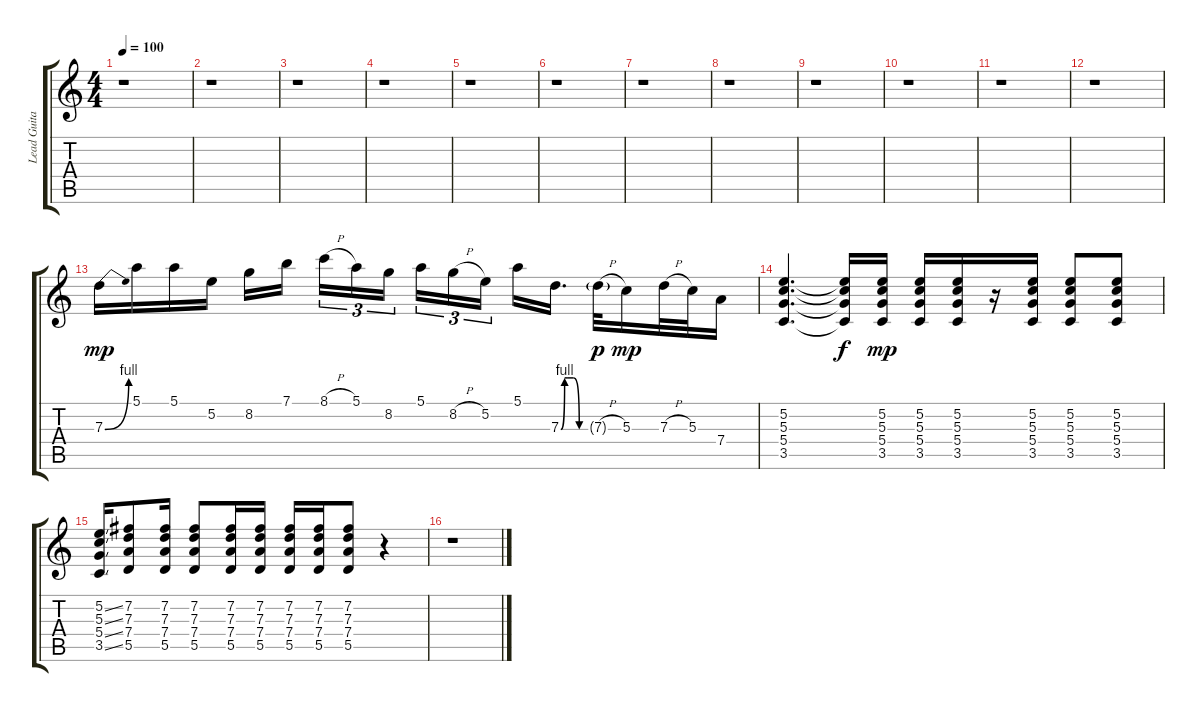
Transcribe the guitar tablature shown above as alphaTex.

\track ("Lead Guitar" "Lead Guita") {instrument overdrivenguitar}
\staff {score tabs}
\tuning (E4 B3 G3 D3 A2 E2) {hide}
\ts (4 4)
\tempo 100
\clef g2
\ks c
r.1{dy mp instrument overdrivenguitar} |
r.1 |
r.1 |
r.1 |
r.1 |
r.1 |
r.1 |
r.1 |
r.1 |
r.1 |
r.1 |
r.1 |
7.3{be (bend 0 0 60 4)}.16 5.1.16 5.1.16 5.2.16 8.2.16 7.1.16{beam splitsecondary} 8.1{h}.16{tu (3 2)} 5.1.16{tu (3 2)} 8.2.16{tu (3 2)} 5.1.16{tu (3 2)} 8.2{h}.16{tu (3 2)} 5.2.16{tu (3 2) beam splitsecondary} 5.1.16 7.3{be (custom 0 0 9 4 15 4 30 4 45 0 60 0)}.16{d} 7.3{h g}.32{dy p} 5.3.16{dy mp} 7.3{h}.32 5.3.32 7.4.16 |
(5.2 5.3 5.4 3.5).4{d} (5.2{t} 5.3{t} 5.4{t} 3.5{t}).16{dy f} (5.2 5.3 5.4 3.5).16{dy mp} (5.2 5.3 5.4 3.5).16 (5.2 5.3 5.4 3.5).16 r.16 (5.2 5.3 5.4 3.5).16 (5.2 5.3 5.4 3.5).8 (5.2 5.3 5.4 3.5).8 |
(5.2{ss} 5.3{ss} 5.4{ss} 3.5{ss}).16 (7.2 7.3 7.4 5.5).8 (7.2 7.3 7.4 5.5).16 (7.2 7.3 7.4 5.5).8 (7.2 7.3 7.4 5.5).16 (7.2 7.3 7.4 5.5).16 (7.2 7.3 7.4 5.5).16 (7.2 7.3 7.4 5.5).16 (7.2 7.3 7.4 5.5).8 r.4 |
r.1
